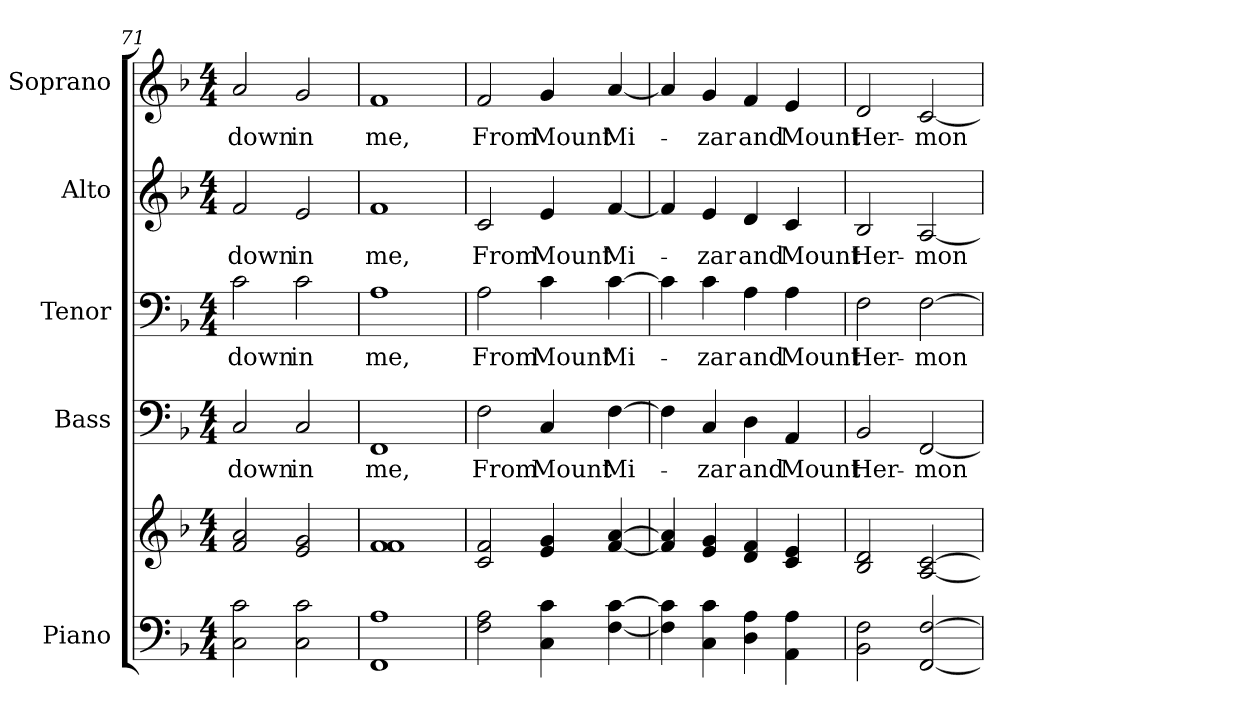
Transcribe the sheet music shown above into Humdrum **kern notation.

**kern	**kern	**kern	**text	**kern	**text	**kern	**text	**kern	**text
*part5	*part5	*part4	*part4	*part3	*part3	*part2	*part2	*part1	*part1
*staff6	*staff5	*staff4	*staff4	*staff3	*staff3	*staff2	*staff2	*staff1	*staff1
*I"Piano	*	*I"Bass	*	*I"Tenor	*	*I"Alto	*	*I"Soprano	*
*I'Pno.	*	*I'B.	*	*I'T.	*	*I'A.	*	*I'S.	*
*clefF4	*clefG2	*clefF4	*	*clefF4	*	*clefG2	*	*clefG2	*
*k[b-]	*k[b-]	*k[b-]	*	*k[b-]	*	*k[b-]	*	*k[b-]	*
*F:	*F:	*F:	*	*F:	*	*F:	*	*F:	*
*M4/4	*M4/4	*M4/4	*	*M4/4	*	*M4/4	*	*M4/4	*
=71	=71	=71	=71	=71	=71	=71	=71	=71	=71
!	!	!	!LO:LY:b:color=#000000	!	!	!	!	!	!
!	!	!	!	!	!LO:LY:b:color=#000000	!	!	!	!
!	!	!	!	!	!	!	!LO:LY:b:color=#000000	!	!
!	!	!	!	!	!	!	!	!	!LO:LY:b:color=#000000
2Ci\ 2ci	2fi/ 2ai	2Ci/	down	2ci\	down	2fi/	down	2ai/	down
!	!	!	!LO:LY:b:color=#000000	!	!	!	!	!	!
!	!	!	!	!	!LO:LY:b:color=#000000	!	!	!	!
!	!	!	!	!	!	!	!LO:LY:b:color=#000000	!	!
!	!	!	!	!	!	!	!	!	!LO:LY:b:color=#000000
2Ci\ 2ci	2ei/ 2gi	2Ci/	in	2ci\	in	2ei/	in	2gi/	in
!!LO:PB:g=z
=72	=72	=72	=72	=72	=72	=72	=72	=72	=72
!	!	!	!LO:LY:b:color=#000000	!	!	!	!	!	!
!	!	!	!	!	!LO:LY:b:color=#000000	!	!	!	!
!	!	!	!	!	!	!	!LO:LY:b:color=#000000	!	!
!	!	!	!	!	!	!	!	!	!LO:LY:b:color=#000000
1FFi 1Ai	1fi 1fi	1FFi	me,	1Ai	me,	1fi	me,	1fi	me,
=73	=73	=73	=73	=73	=73	=73	=73	=73	=73
!	!	!	!LO:LY:b:color=#000000	!	!	!	!	!	!
!	!	!	!	!	!LO:LY:b:color=#000000	!	!	!	!
!	!	!	!	!	!	!	!LO:LY:b:color=#000000	!	!
!	!	!	!	!	!	!	!	!	!LO:LY:b:color=#000000
2Fi\ 2Ai	2ci/ 2fi	2Fi\	From	2Ai\	From	2ci/	From	2fi/	From
!	!	!	!LO:LY:b:color=#000000	!	!	!	!	!	!
!	!	!	!	!	!LO:LY:b:color=#000000	!	!	!	!
!	!	!	!	!	!	!	!LO:LY:b:color=#000000	!	!
!	!	!	!	!	!	!	!	!	!LO:LY:b:color=#000000
4Ci\ 4ci	4ei/ 4gi	4Ci/	Mount	4ci\	Mount	4ei/	Mount	4gi/	Mount
!	!	!	!LO:LY:b:color=#000000	!	!	!	!	!	!
!	!	!	!	!	!LO:LY:b:color=#000000	!	!	!	!
!	!	!	!	!	!	!	!LO:LY:b:color=#000000	!	!
!	!	!	!	!	!	!	!	!	!LO:LY:b:color=#000000
[<4Fi\ [>4ci	[<4fi/ [>4ai	[>4Fi\	Mi-	[>4ci\	Mi-	[<4fi/	Mi-	[<4ai/	Mi-
!!LO:PB:g=z
=74	=74	=74	=74	=74	=74	=74	=74	=74	=74
4Fi\] 4ci]	4fi/] 4ai]	4Fi\]	.	4ci\]	.	4fi/]	.	4ai/]	.
!	!	!	!LO:LY:b:color=#000000	!	!	!	!	!	!
!	!	!	!	!	!LO:LY:b:color=#000000	!	!	!	!
!	!	!	!	!	!	!	!LO:LY:b:color=#000000	!	!
!	!	!	!	!	!	!	!	!	!LO:LY:b:color=#000000
4Ci\ 4ci	4ei/ 4gi	4Ci/	-zar	4ci\	-zar	4ei/	-zar	4gi/	-zar
!	!	!	!LO:LY:b:color=#000000	!	!	!	!	!	!
!	!	!	!	!	!LO:LY:b:color=#000000	!	!	!	!
!	!	!	!	!	!	!	!LO:LY:b:color=#000000	!	!
!	!	!	!	!	!	!	!	!	!LO:LY:b:color=#000000
4Di\ 4Ai	4di/ 4fi	4Di\	and	4Ai\	and	4di/	and	4fi/	and
!	!	!	!LO:LY:b:color=#000000	!	!	!	!	!	!
!	!	!	!	!	!LO:LY:b:color=#000000	!	!	!	!
!	!	!	!	!	!	!	!LO:LY:b:color=#000000	!	!
!	!	!	!	!	!	!	!	!	!LO:LY:b:color=#000000
4AAi\ 4Ai	4ci/ 4ei	4AAi/	Mount	4Ai\	Mount	4ci/	Mount	4ei/	Mount
=75	=75	=75	=75	=75	=75	=75	=75	=75	=75
!	!	!	!LO:LY:b:color=#000000	!	!	!	!	!	!
!	!	!	!	!	!LO:LY:b:color=#000000	!	!	!	!
!	!	!	!	!	!	!	!LO:LY:b:color=#000000	!	!
!	!	!	!	!	!	!	!	!	!LO:LY:b:color=#000000
2BB-i\ 2Fi	2B-i/ 2di	2BB-i/	Her-	2Fi\	Her-	2B-i/	Her-	2di/	Her-
!	!	!	!LO:LY:b:color=#000000	!	!	!	!	!	!
!	!	!	!	!	!LO:LY:b:color=#000000	!	!	!	!
!	!	!	!	!	!	!	!LO:LY:b:color=#000000	!	!
!	!	!	!	!	!	!	!	!	!LO:LY:b:color=#000000
[<2FFi/ [>2Fi	[<2Ai/ [>2ci	[<2FFi/	-mon	[>2Fi\	-mon	[<2Ai/	-mon	[<2ci/	-mon
=	=	=	=	=	=	=	=	=	=
*-	*-	*-	*-	*-	*-	*-	*-	*-	*-
